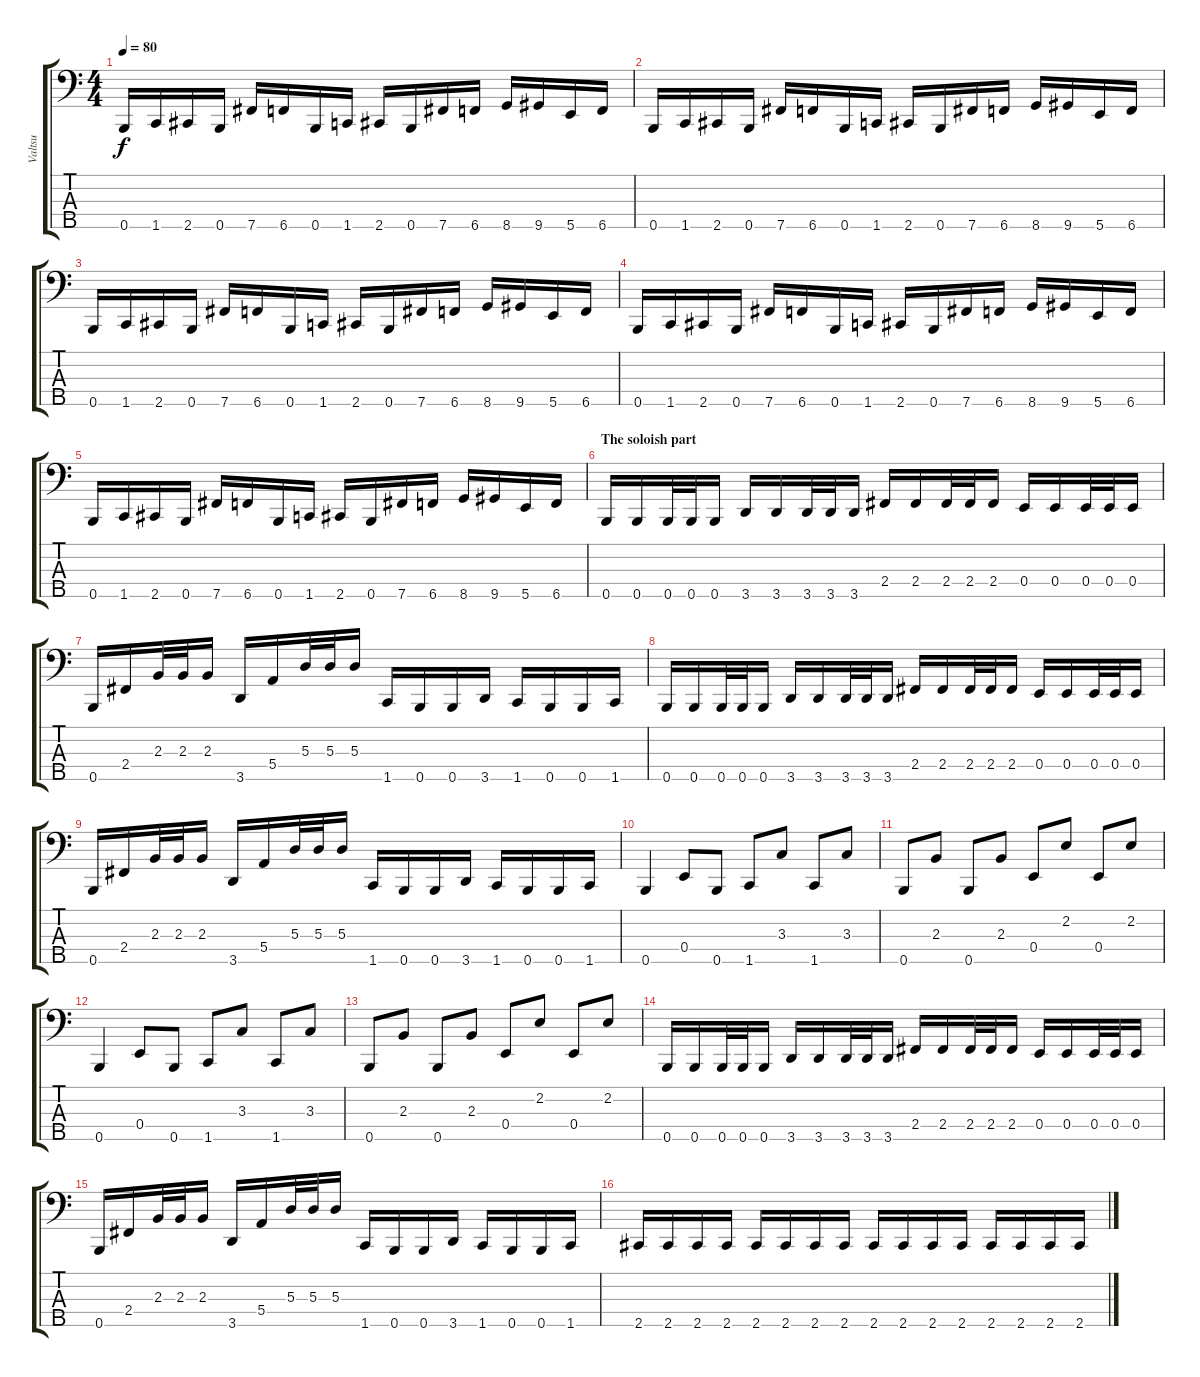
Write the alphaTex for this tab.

\track ("Valtsu" "Valtsu") {instrument electricbasspick}
\staff {score tabs}
\tuning (G2 D2 A1 E1 B0) {hide}
\ts (4 4)
\tempo 80
\clef f4
\ks c
0.5.16{dy f} 1.5.16 2.5.16 0.5.16 7.5.16 6.5.16 0.5.16 1.5.16 2.5.16 0.5.16 7.5.16 6.5.16 8.5.16 9.5.16 5.5.16 6.5.16 |
0.5.16 1.5.16 2.5.16 0.5.16 7.5.16 6.5.16 0.5.16 1.5.16 2.5.16 0.5.16 7.5.16 6.5.16 8.5.16 9.5.16 5.5.16 6.5.16 |
0.5.16 1.5.16 2.5.16 0.5.16 7.5.16 6.5.16 0.5.16 1.5.16 2.5.16 0.5.16 7.5.16 6.5.16 8.5.16 9.5.16 5.5.16 6.5.16 |
0.5.16 1.5.16 2.5.16 0.5.16 7.5.16 6.5.16 0.5.16 1.5.16 2.5.16 0.5.16 7.5.16 6.5.16 8.5.16 9.5.16 5.5.16 6.5.16 |
0.5.16 1.5.16 2.5.16 0.5.16 7.5.16 6.5.16 0.5.16 1.5.16 2.5.16 0.5.16 7.5.16 6.5.16 8.5.16 9.5.16 5.5.16 6.5.16 |
\section ("" "The soloish part")
0.5.16 0.5.16 0.5.32 0.5.32 0.5.16 3.5.16 3.5.16 3.5.32 3.5.32 3.5.16 2.4.16 2.4.16 2.4.32 2.4.32 2.4.16 0.4.16 0.4.16 0.4.32 0.4.32 0.4.16 |
0.5.16 2.4.16 2.3.32 2.3.32 2.3.16 3.5.16 5.4.16 5.3.32 5.3.32 5.3.16 1.5.16 0.5.16 0.5.16 3.5.16 1.5.16 0.5.16 0.5.16 1.5.16 |
0.5.16 0.5.16 0.5.32 0.5.32 0.5.16 3.5.16 3.5.16 3.5.32 3.5.32 3.5.16 2.4.16 2.4.16 2.4.32 2.4.32 2.4.16 0.4.16 0.4.16 0.4.32 0.4.32 0.4.16 |
0.5.16 2.4.16 2.3.32 2.3.32 2.3.16 3.5.16 5.4.16 5.3.32 5.3.32 5.3.16 1.5.16 0.5.16 0.5.16 3.5.16 1.5.16 0.5.16 0.5.16 1.5.16 |
0.5.4 0.4.8 0.5.8 1.5.8 3.3.8 1.5.8 3.3.8 |
0.5.8 2.3.8 0.5.8 2.3.8 0.4.8 2.2.8 0.4.8 2.2.8 |
0.5.4 0.4.8 0.5.8 1.5.8 3.3.8 1.5.8 3.3.8 |
0.5.8 2.3.8 0.5.8 2.3.8 0.4.8 2.2.8 0.4.8 2.2.8 |
0.5.16 0.5.16 0.5.32 0.5.32 0.5.16 3.5.16 3.5.16 3.5.32 3.5.32 3.5.16 2.4.16 2.4.16 2.4.32 2.4.32 2.4.16 0.4.16 0.4.16 0.4.32 0.4.32 0.4.16 |
0.5.16 2.4.16 2.3.32 2.3.32 2.3.16 3.5.16 5.4.16 5.3.32 5.3.32 5.3.16 1.5.16 0.5.16 0.5.16 3.5.16 1.5.16 0.5.16 0.5.16 1.5.16 |
2.5.16 2.5.16 2.5.16 2.5.16 2.5.16 2.5.16 2.5.16 2.5.16 2.5.16 2.5.16 2.5.16 2.5.16 2.5.16 2.5.16 2.5.16 2.5.16
